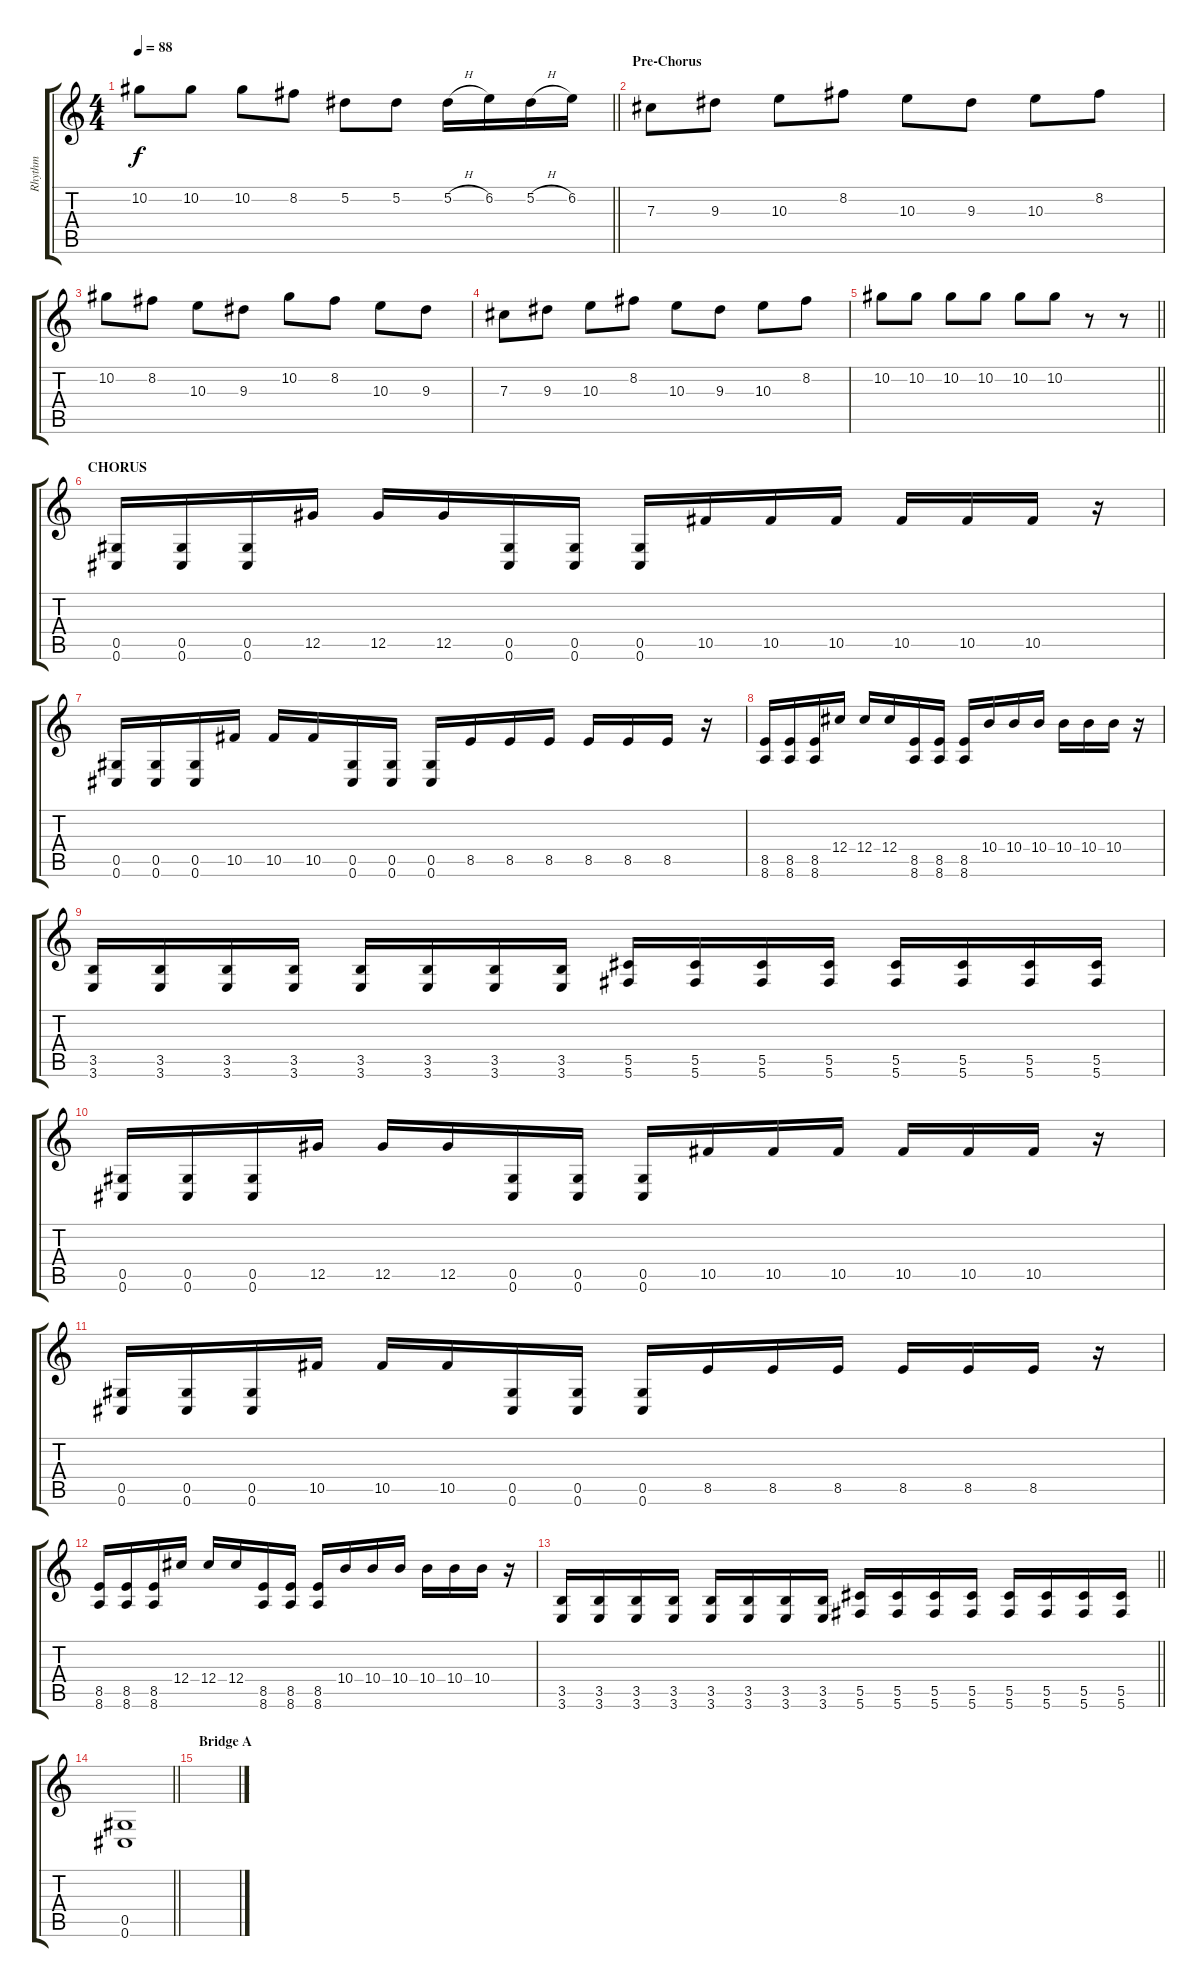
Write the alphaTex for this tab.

\track ("Rhythm" "Rhythm") {instrument distortionguitar}
\staff {score tabs}
\tuning (Eb4 Bb3 Gb3 Db3 Ab2 Db2) {hide}
\ts (4 4)
\tempo 88
\clef g2
\barLineRight lightlight
\ks c
10.2.8{dy f} 10.2.8 10.2.8 8.2.8 5.2.8 5.2.8 5.2{h}.16 6.2.16 5.2{h}.16 6.2.16 |
\section ("" "Pre-Chorus")
7.3.8 9.3.8 10.3.8 8.2.8 10.3.8 9.3.8 10.3.8 8.2.8 |
10.2.8 8.2.8 10.3.8 9.3.8 10.2.8 8.2.8 10.3.8 9.3.8 |
7.3.8 9.3.8 10.3.8 8.2.8 10.3.8 9.3.8 10.3.8 8.2.8 |
\barLineRight lightlight
10.2.8 10.2.8 10.2.8 10.2.8 10.2.8 10.2.8 r.8{instrument distortionguitar} r.8 |
\section ("" "CHORUS")
(0.5 0.6).16 (0.5 0.6).16 (0.5 0.6).16 12.5.16 12.5.16 12.5.16 (0.5 0.6).16 (0.5 0.6).16 (0.5 0.6).16 10.5.16 10.5.16 10.5.16 10.5.16 10.5.16 10.5.16 r.16 |
(0.5 0.6).16 (0.5 0.6).16 (0.5 0.6).16 10.5.16 10.5.16 10.5.16 (0.5 0.6).16 (0.5 0.6).16 (0.5 0.6).16 8.5.16 8.5.16 8.5.16 8.5.16 8.5.16 8.5.16 r.16 |
(8.5 8.6).16 (8.5 8.6).16 (8.5 8.6).16 12.4.16 12.4.16 12.4.16 (8.5 8.6).16 (8.5 8.6).16 (8.5 8.6).16 10.4.16 10.4.16 10.4.16 10.4.16 10.4.16 10.4.16 r.16 |
(3.5 3.6).16 (3.5 3.6).16 (3.5 3.6).16 (3.5 3.6).16 (3.5 3.6).16 (3.5 3.6).16 (3.5 3.6).16 (3.5 3.6).16 (5.5 5.6).16 (5.5 5.6).16 (5.5 5.6).16 (5.5 5.6).16 (5.5 5.6).16 (5.5 5.6).16 (5.5 5.6).16 (5.5 5.6).16 |
(0.5 0.6).16 (0.5 0.6).16 (0.5 0.6).16 12.5.16 12.5.16 12.5.16 (0.5 0.6).16 (0.5 0.6).16 (0.5 0.6).16 10.5.16 10.5.16 10.5.16 10.5.16 10.5.16 10.5.16 r.16 |
(0.5 0.6).16 (0.5 0.6).16 (0.5 0.6).16 10.5.16 10.5.16 10.5.16 (0.5 0.6).16 (0.5 0.6).16 (0.5 0.6).16 8.5.16 8.5.16 8.5.16 8.5.16 8.5.16 8.5.16 r.16 |
(8.5 8.6).16 (8.5 8.6).16 (8.5 8.6).16 12.4.16 12.4.16 12.4.16 (8.5 8.6).16 (8.5 8.6).16 (8.5 8.6).16 10.4.16 10.4.16 10.4.16 10.4.16 10.4.16 10.4.16 r.16 |
\barLineRight lightlight
(3.5 3.6).16 (3.5 3.6).16 (3.5 3.6).16 (3.5 3.6).16 (3.5 3.6).16 (3.5 3.6).16 (3.5 3.6).16 (3.5 3.6).16 (5.5 5.6).16 (5.5 5.6).16 (5.5 5.6).16 (5.5 5.6).16 (5.5 5.6).16 (5.5 5.6).16 (5.5 5.6).16 (5.5 5.6).16 |
\section ("" "")
\barLineRight lightlight
(0.5 0.6).1 |
\section ("" "Bridge A")
